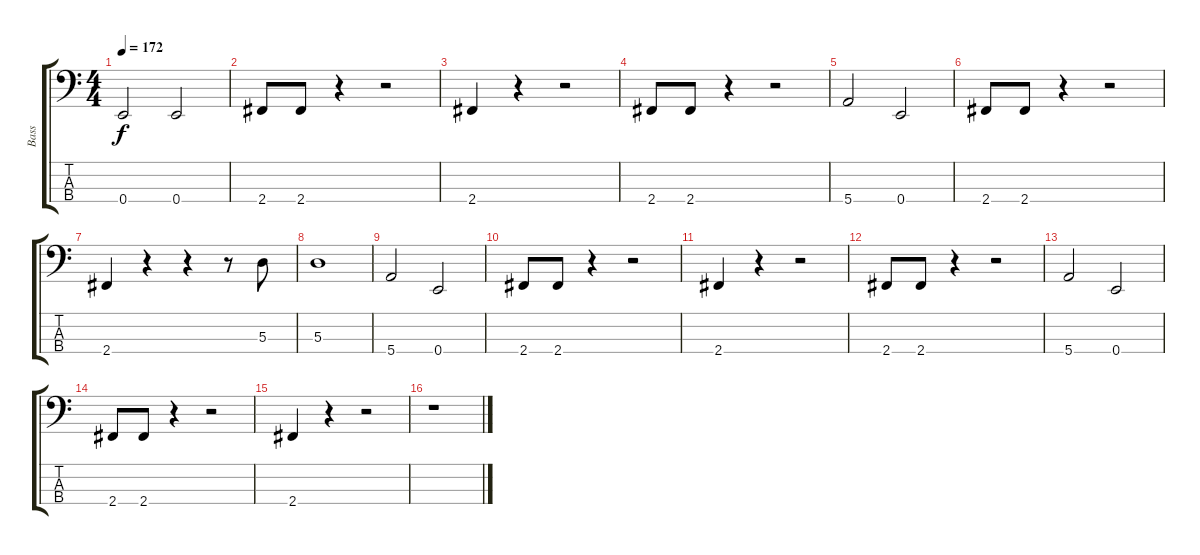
\track ("Bass" "Bass") {instrument slapbass1}
\staff {score tabs}
\tuning (G2 D2 A1 E1) {hide}
\ts (4 4)
\tempo 172
\clef f4
\ks c
0.4.2{dy f} 0.4.2 |
2.4.8 2.4.8 r.4 r.2 |
2.4.4 r.4 r.2 |
2.4.8 2.4.8 r.4 r.2 |
5.4.2 0.4.2 |
2.4.8 2.4.8 r.4 r.2 |
2.4.4 r.4 r.4 r.8 5.3.8 |
5.3.1 |
5.4.2 0.4.2 |
2.4.8 2.4.8 r.4 r.2 |
2.4.4 r.4 r.2 |
2.4.8 2.4.8 r.4 r.2 |
5.4.2 0.4.2 |
2.4.8 2.4.8 r.4 r.2 |
2.4.4 r.4 r.2 |
r.1
